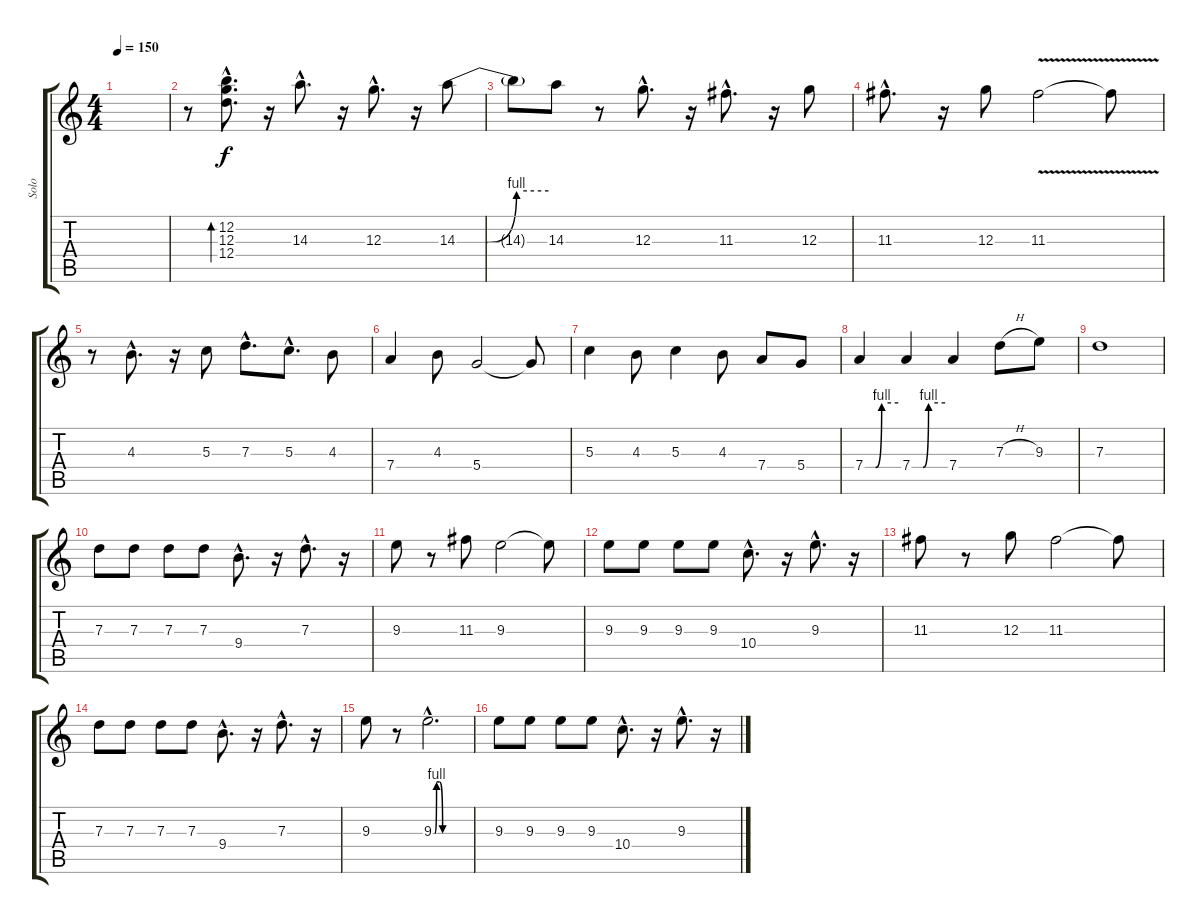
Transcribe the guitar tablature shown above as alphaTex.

\track ("Solo" "Solo") {instrument electricguitarmuted}
\staff {score tabs}
\tuning (E4 B3 G3 D3 A2 E2) {hide}
\ts (4 4)
\tempo 150
\clef g2
\ks c
|
r.8 (12.2{hac} 12.3{hac} 12.4{hac}).8{d bd 480} r.16 14.3{hac}.8{d} r.16 12.3{hac}.8{d} r.16 14.3{be (custom 0 0 15 0 19 0 39 4 60 4)}.8 |
14.3{t}.8 14.3.8 r.8 12.3{hac}.8{d} r.16 11.3{hac}.8{d} r.16 12.3.8 |
11.3{hac}.8{d} r.16 12.3.8 11.3{v}.2 11.3{t}.8 |
r.8 4.3{hac}.8{d} r.16 5.3.8 7.3{hac}.8{d} 5.3{hac}.8{d} 4.3.8 |
7.4.4 4.3.8 5.4.2 5.4{t}.8 |
5.3.4 4.3.8 5.3.4 4.3.8 7.4.8 5.4.8 |
7.4{be (custom 0 0 19 0 30 4 60 4)}.4 7.4{be (custom 0 0 20 0 30 4 60 4)}.4 7.4.4 7.3{h}.8 9.3.8 |
7.3.1 |
7.3.8 7.3.8 7.3.8 7.3.8 9.4{hac}.8{d} r.16 7.3{hac}.8{d} r.16 |
9.3.8 r.8 11.3.8 9.3.2 9.3{t}.8 |
9.3.8 9.3.8 9.3.8 9.3.8 10.4{hac}.8{d} r.16 9.3{hac}.8{d} r.16 |
11.3.8 r.8 12.3.8 11.3.2 11.3{t}.8 |
7.3.8 7.3.8 7.3.8 7.3.8 9.4{hac}.8{d} r.16 7.3{hac}.8{d} r.16 |
9.3.8 r.8 9.3{be (custom 0 0 2 0 5 4 10 4 15 0 20 0 25 0 40 0 60 0) hac}.2{d} |
9.3.8 9.3.8 9.3.8 9.3.8 10.4{hac}.8{d} r.16 9.3{hac}.8{d} r.16
